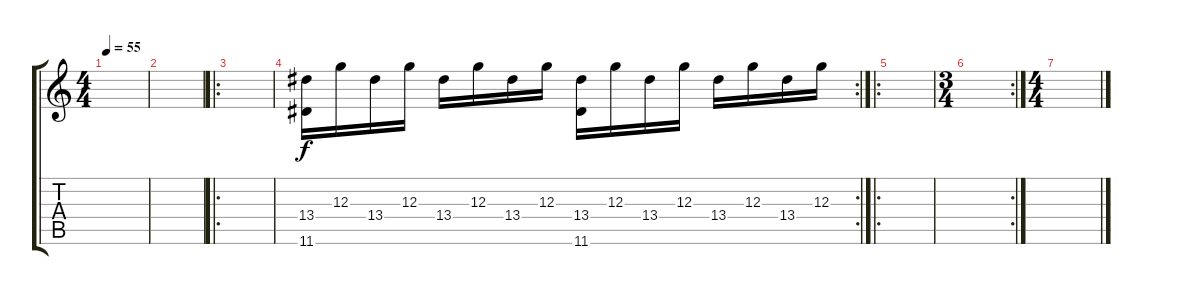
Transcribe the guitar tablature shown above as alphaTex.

\track "" {instrument acousticguitarnylon}
\staff {score tabs}
\tuning (E4 B3 G3 D3 A2 E2) {hide}
\ts (4 4)
\tempo 55
\clef g2
\ks c
|
|
\ro
|
\rc 2
(13.4 11.6).16 12.3.16 13.4.16 12.3.16 13.4.16 12.3.16 13.4.16 12.3.16 (13.4 11.6).16 12.3.16 13.4.16 12.3.16 13.4.16 12.3.16 13.4.16 12.3.16 |
\ro
|
\rc 2
\ts (3 4)
|
\ts (4 4)
